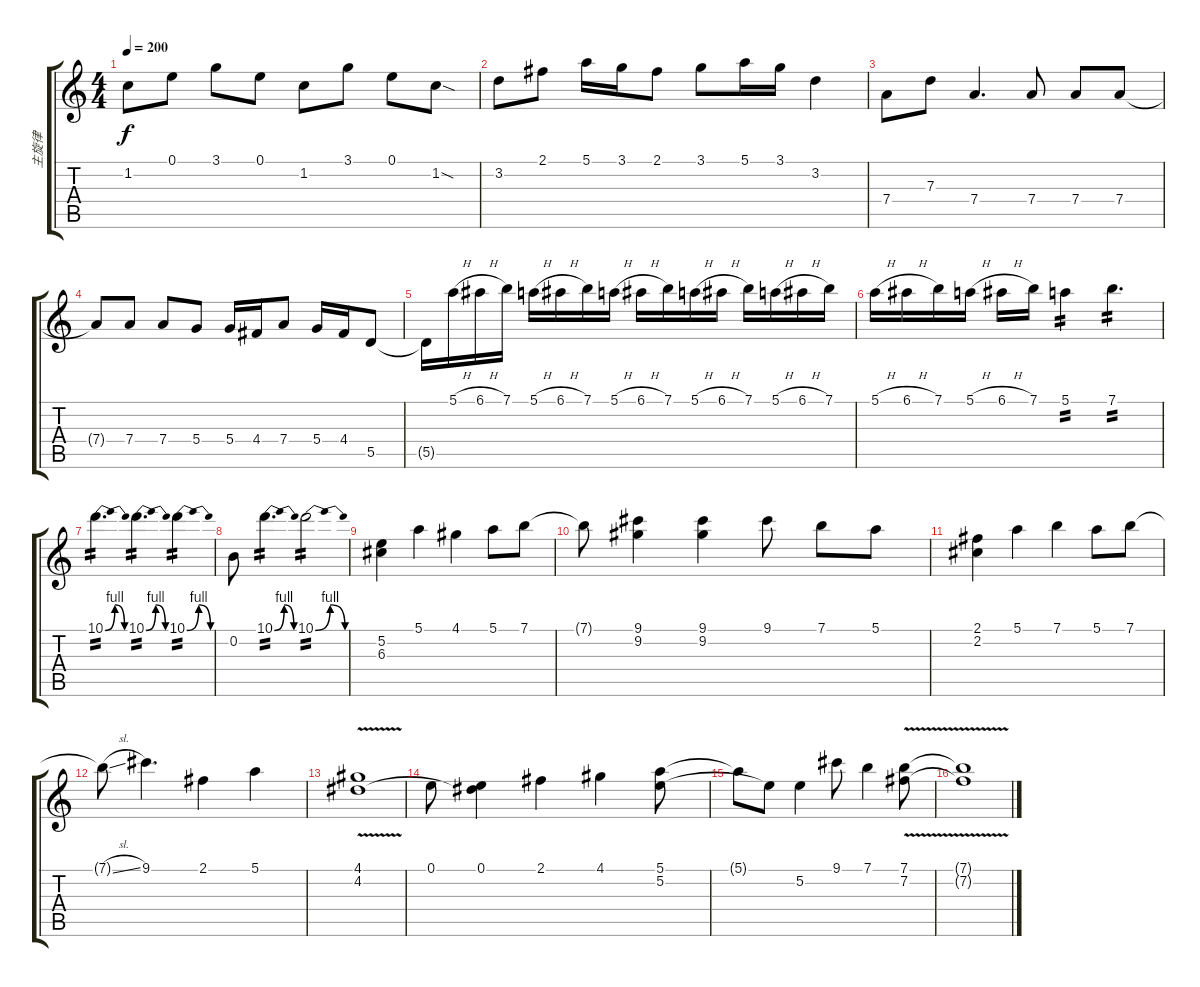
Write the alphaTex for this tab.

\track ("主旋律" "主旋律") {instrument overdrivenguitar}
\staff {score tabs}
\tuning (E4 B3 G3 D3 A2 E2) {hide}
\ts (4 4)
\tempo 200
\clef g2
\ks c
1.2.8{dy f} 0.1.8 3.1.8 0.1.8 1.2.8 3.1.8 0.1.8 1.2{sod}.8 |
3.2.8 2.1.8 5.1.16 3.1.16 2.1.8 3.1.8 5.1.16 3.1.16 3.2.4 |
7.4.8 7.3.8 7.4.4{d} 7.4.8 7.4.8 7.4.8 |
7.4{t}.8 7.4.8 7.4.8 5.4.8 5.4.16 4.4.16 7.4.8 5.4.16 4.4.16 5.5.8 |
5.5{t}.16 5.1{h}.16 6.1{h}.16 7.1.16 5.1{h}.16 6.1{h}.16 7.1.16 5.1{h}.16 6.1{h}.16 7.1.16 5.1{h}.16 6.1{h}.16 7.1.16 5.1{h}.16 6.1{h}.16 7.1.16 |
5.1{h}.16 6.1{h}.16 7.1.16 5.1{h}.16 6.1{h}.16 7.1.16 5.1.4{tp 2} 7.1.4{d tp 2} |
10.1{be (bendrelease 0 0 30 4 55 4 60 0)}.4{d tp 2} 10.1{be (bendrelease 0 0 30 4 55 4 60 0)}.4{d tp 2} 10.1{be (bendrelease 0 0 30 4 55 4 60 0)}.4{tp 2} |
0.2.8 10.1{be (bendrelease 0 0 30 4 55 4 60 0)}.4{d tp 2} 10.1{be (bendrelease 0 0 16 4 41 4 60 0)}.2{tp 2} |
(5.2 6.3).4{balance 8} 5.1.4 4.1.4 5.1.8 7.1.8 |
7.1{t}.8 (9.1 9.2).4 (9.1 9.2).4 9.1.8 7.1.8 5.1.8 |
(2.1 2.2).4 5.1.4 7.1.4 5.1.8 7.1.8 |
7.1{sl t}.8 9.1.4{d} 2.1.4 5.1.4 |
(4.1{v} 4.2).1 |
0.1.8 (0.1 4.2{t}).4 2.1.4 4.1.4 (5.1 5.2).8 |
5.1{t}.8 5.2{t}.8 5.2.4 9.1.8 7.1.4 (7.1{v} 7.2).8 |
(7.1{t} 7.2{t}).1
